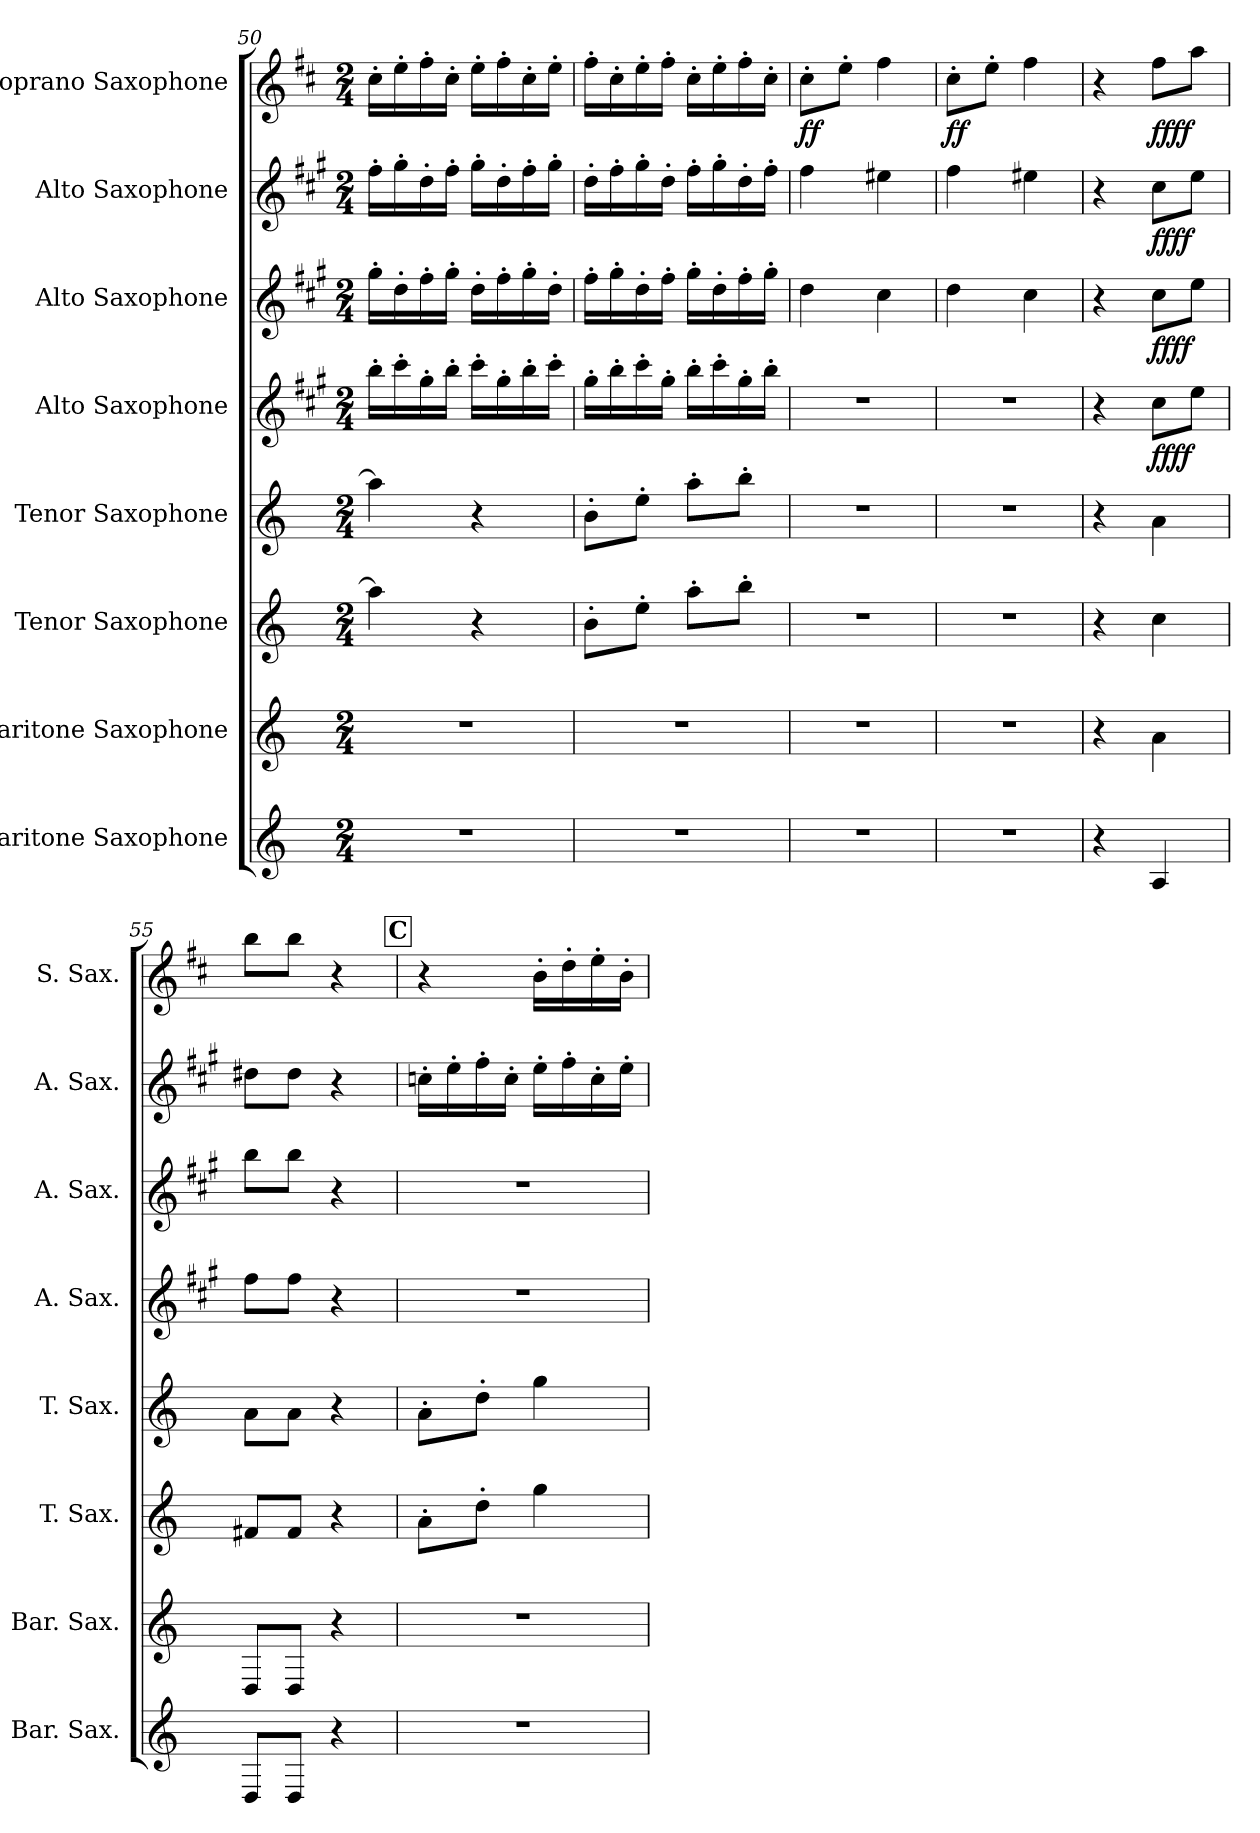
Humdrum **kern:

**kern	**kern	**kern	**kern	**kern	**dynam	**kern	**dynam	**kern	**dynam	**kern	**dynam
*part8	*part7	*part6	*part5	*part4	*part4	*part3	*part3	*part2	*part2	*part1	*part1
*staff8	*staff7	*staff6	*staff5	*staff4	*staff4	*staff3	*staff3	*staff2	*staff2	*staff1	*staff1
*I"Baritone Saxophone	*I"Baritone Saxophone	*I"Tenor Saxophone	*I"Tenor Saxophone	*I"Alto Saxophone	*	*I"Alto Saxophone	*	*I"Alto Saxophone	*	*I"Soprano Saxophone	*
*I'Bar. Sax.	*I'Bar. Sax.	*I'T. Sax.	*I'T. Sax.	*I'A. Sax.	*	*I'A. Sax.	*	*I'A. Sax.	*	*I'S. Sax.	*
!!LO:PB:g=z
*clefG2	*clefG2	*clefG2	*clefG2	*clefG2	*	*clefG2	*	*clefG2	*	*clefG2	*
*ITrd12c21	*ITrd12c21	*ITrd8c14	*ITrd8c14	*ITrd5c9	*	*ITrd5c9	*	*ITrd5c9	*	*ITrd1c2	*
*k[]	*k[]	*k[]	*k[]	*k[]	*	*k[]	*	*k[]	*	*k[]	*
*M2/4	*M2/4	*M2/4	*M2/4	*M2/4	*	*M2/4	*	*M2/4	*	*M2/4	*
=50	=50	=50	=50	=50	=50	=50	=50	=50	=50	=50	=50
2r	2r	4a\]	4a\]	16dd'\LL	.	16b'\LL	.	16a'\LL	.	16b'\LL	.
.	.	.	.	16ee'\	.	16f'\	.	16b'\	.	16dd'\	.
.	.	.	.	16b'\	.	16a'\	.	16f'\	.	16ee'\	.
.	.	.	.	16dd'\JJ	.	16b'\JJ	.	16a'\JJ	.	16b'\JJ	.
.	.	4r	4r	16ee'\LL	.	16f'\LL	.	16b'\LL	.	16dd'\LL	.
.	.	.	.	16b'\	.	16a'\	.	16f'\	.	16ee'\	.
.	.	.	.	16dd'\	.	16b'\	.	16a'\	.	16b'\	.
.	.	.	.	16ee'\JJ	.	16f'\JJ	.	16b'\JJ	.	16dd'\JJ	.
=51	=51	=51	=51	=51	=51	=51	=51	=51	=51	=51	=51
2r	2r	8B'\L	8B'\L	16b'\LL	.	16a'\LL	.	16f'\LL	.	16ee'\LL	.
.	.	.	.	16dd'\	.	16b'\	.	16a'\	.	16b'\	.
.	.	8e'\J	8e'\J	16ee'\	.	16f'\	.	16b'\	.	16dd'\	.
.	.	.	.	16b'\JJ	.	16a'\JJ	.	16f'\JJ	.	16ee'\JJ	.
.	.	8a'\L	8a'\L	16dd'\LL	.	16b'\LL	.	16a'\LL	.	16b'\LL	.
.	.	.	.	16ee'\	.	16f'\	.	16b'\	.	16dd'\	.
.	.	8b'\J	8b'\J	16b'\	.	16a'\	.	16f'\	.	16ee'\	.
.	.	.	.	16dd'\JJ	.	16b'\JJ	.	16a'\JJ	.	16b'\JJ	.
=52	=52	=52	=52	=52	=52	=52	=52	=52	=52	=52	=52
!	!	!	!	!	!	!	!	!	!	!	!LO:DY:b
!	!	!	!	!	!	!	!	!	!	!	!LO:DY:n=1:b
2r	2r	2r	2r	2r	.	4f\	.	4a\	.	8b'\L	f f
.	.	.	.	.	.	.	.	.	.	8dd'\J	.
.	.	.	.	.	.	4e\	.	4g#X\	.	4ee\	.
=53	=53	=53	=53	=53	=53	=53	=53	=53	=53	=53	=53
!	!	!	!	!	!	!	!	!	!	!	!LO:DY:b
!	!	!	!	!	!	!	!	!	!	!	!LO:DY:n=1:b
2r	2r	2r	2r	2r	.	4f\	.	4a\	.	8b'\L	f f
.	.	.	.	.	.	.	.	.	.	8dd'\J	.
.	.	.	.	.	.	4e\	.	4g#X\	.	4ee\	.
=54	=54	=54	=54	=54	=54	=54	=54	=54	=54	=54	=54
4r	4r	4r	4r	4r	.	4r	.	4r	.	4r	.
!	!	!	!	!	!LO:DY:b	!	!	!	!	!	!
!	!	!	!	!	!LO:DY:n=1:b	!	!LO:DY:b	!	!	!	!
!	!	!	!	!	!	!	!LO:DY:n=1:b	!	!LO:DY:b	!	!
!	!	!	!	!	!	!	!	!	!LO:DY:n=1:b	!	!LO:DY:b
!	!	!	!	!	!	!	!	!	!	!	!LO:DY:n=1:b
4AA/	4A\	4c\	4A\	8e\L	ff ff	8e\L	ff ff	8e\L	ff ff	8ee\L	ff ff
.	.	.	.	8g\J	.	8g\J	.	8g\J	.	8gg\J	.
=55	=55	=55	=55	=55	=55	=55	=55	=55	=55	=55	=55
8DD/L	8DD/L	8F#X/L	8A\L	8a\L	.	8dd\L	.	8f#X\L	.	8aa\L	.
8DD/J	8DD/J	8F#/J	8A\J	8a\J	.	8dd\J	.	8f#\J	.	8aa\J	.
4r	4r	4r	4r	4r	.	4r	.	4r	.	4r	.
!!LO:PB:g=z
!!LO:REH:place=s1:a:B:fs=14:t=C
=56	=56	=56	=56	=56	=56	=56	=56	=56	=56	=56	=56
!	!	!	!	!	!	!	!	!	!LO:DY:b	!	!
!	!	!	!	!	!	!	!	!	!LO:DY:n=1:b	!	!
2r	2r	8A'\L	8A'\L	2r	.	2r	.	16e-X'\LL	mf mf	4r	.
.	.	.	.	.	.	.	.	16g'\	.	.	.
.	.	8d'\J	8d'\J	.	.	.	.	16a'\	.	.	.
.	.	.	.	.	.	.	.	16e-'\JJ	.	.	.
!	!	!	!	!	!	!	!	!	!	!	!LO:DY:b
!	!	!	!	!	!	!	!	!	!	!	!LO:DY:n=1:b
.	.	4g\	4g\	.	.	.	.	16g'\LL	.	16a'\LL	mf mf
.	.	.	.	.	.	.	.	16a'\	.	16cc'\	.
.	.	.	.	.	.	.	.	16e-'\	.	16dd'\	.
.	.	.	.	.	.	.	.	16g'\JJ	.	16a'\JJ	.
=	=	=	=	=	=	=	=	=	=	=	=
*-	*-	*-	*-	*-	*-	*-	*-	*-	*-	*-	*-
